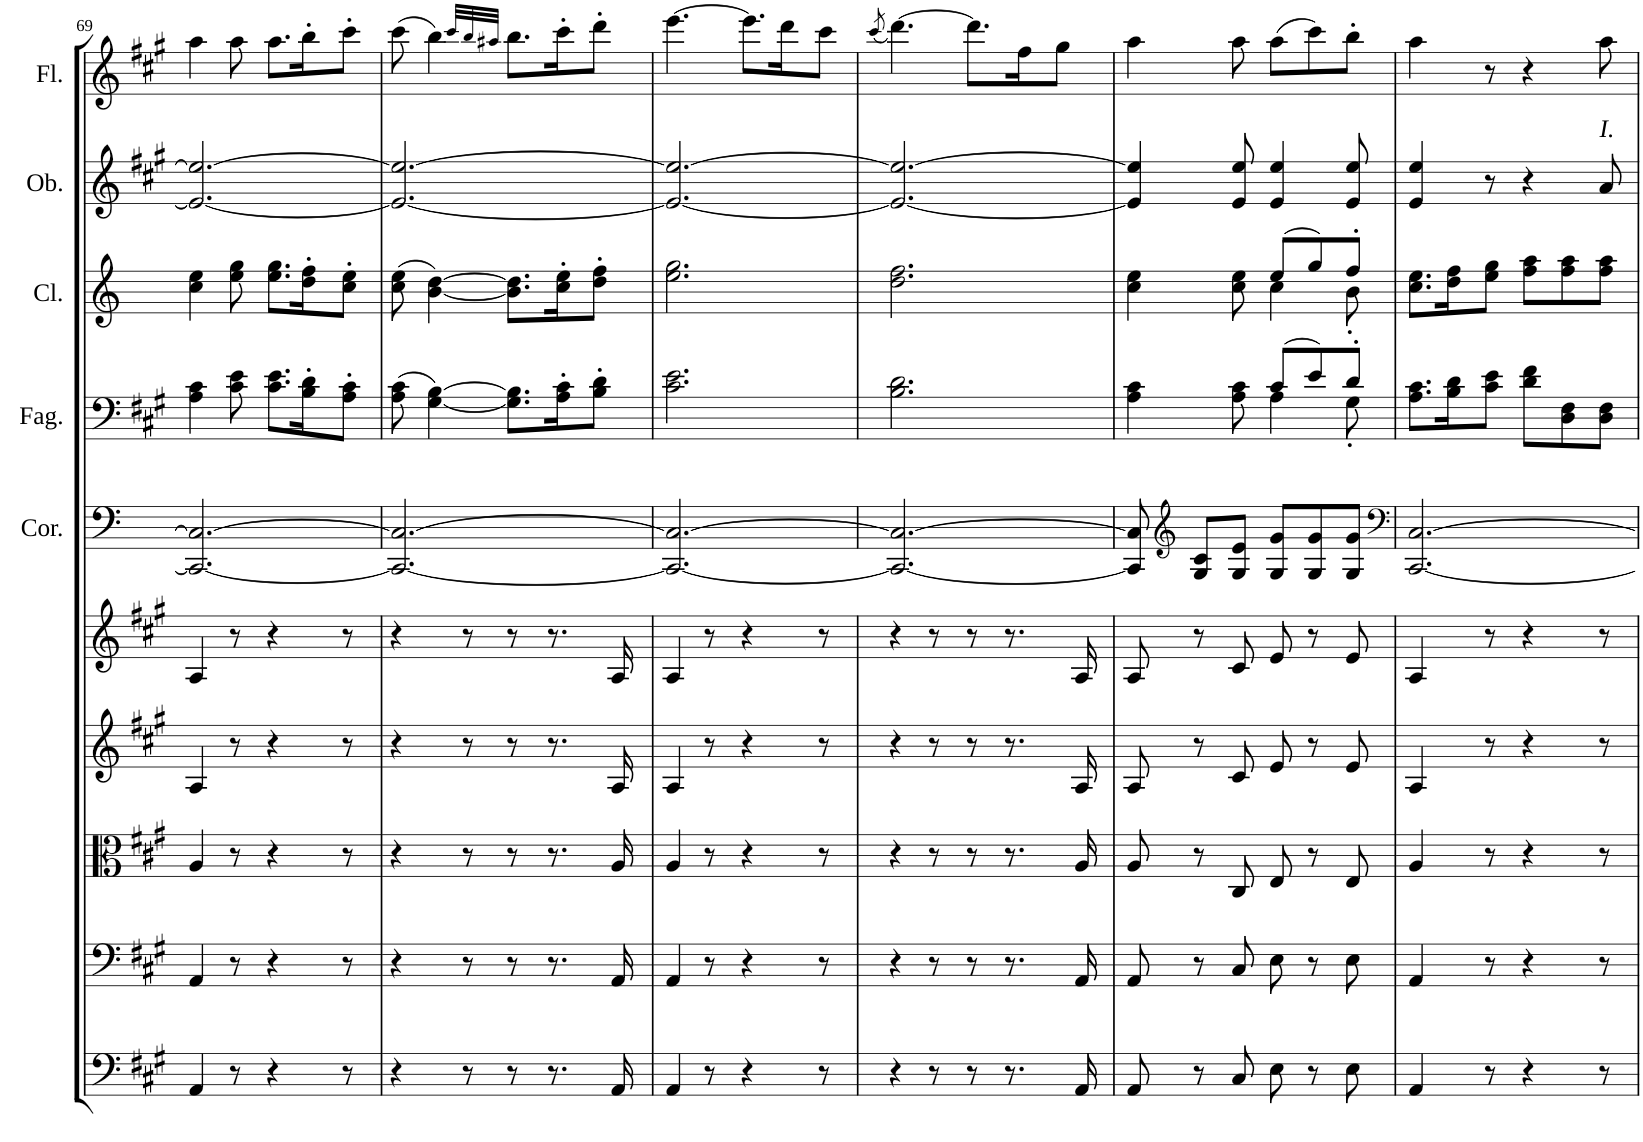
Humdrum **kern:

**kern	**kern	**kern	**kern	**kern	**kern	**kern	**kern	**kern	**kern
*part10	*part9	*part8	*part7	*part6	*part5	*part4	*part3	*part2	*part1
*staff10	*staff9	*staff8	*staff7	*staff6	*staff5	*staff4	*staff3	*staff2	*staff1
*I"Basso	*I"Violoncello	*I"Viola	*I"Violino II	*I"Violino I	*I"Corni in A	*I"Fagotti	*I"Clarinetti in A	*I"Oboi	*I"Flauti
*	*	*	*	*	*I'Cor.	*I'Fag.	*I'Cl.	*I'Ob.	*I'Fl.
!!LO:PB:g=z
*clefF4	*clefF4	*clefC3	*clefG2	*clefG2	*clefF4	*clefF4	*clefG2	*clefG2	*clefG2
*Trd7c12	*	*	*	*	*Trd2c3	*	*Trd2c3	*	*
*k[f#c#g#]	*k[f#c#g#]	*k[f#c#g#]	*k[f#c#g#]	*k[f#c#g#]	*k[]	*k[f#c#g#]	*k[]	*k[f#c#g#]	*k[f#c#g#]
*M6/8	*M6/8	*M6/8	*M6/8	*M6/8	*M6/8	*M6/8	*M6/8	*M6/8	*M6/8
=69	=69	=69	=69	=69	=69	=69	=69	=69	=69
4AA/	4AA/	4A/	4A/	4A/	2.CC/_ 2.C/_	4A\ 4c#\	4cc\ 4ee\	2.e/_ 2.ee/_	4aa\
8r	8r	8r	8r	8r	.	8c#\ 8e\	8ee\ 8gg\	.	8aa\
4r	4r	4r	4r	4r	.	8.c#\ 8.e\L	8.ee\ 8.gg\L	.	8.aa\L
.	.	.	.	.	.	16B\' 16d\'K	16dd\' 16ff\'K	.	16bb'\K
8r	8r	8r	8r	8r	.	8A\' 8c#\'J	8cc\' 8ee\'J	.	8ccc#'\J
=70	=70	=70	=70	=70	=70	=70	=70	=70	=70
4r	4r	4r	4r	4r	2.CC/_ 2.C/_	(8A\ 8c#\	(8cc\ 8ee\	2.e/_ 2.ee/_	(8ccc#\
.	.	.	.	.	.	[4G#\ [4B\)	[4b\ [4dd\)	.	4bb\)
8r	8r	8r	8r	8r	.	.	.	.	.
.	.	.	.	.	.	.	.	.	32qccc#/LLL
.	.	.	.	.	.	.	.	.	32qbb/
.	.	.	.	.	.	.	.	.	32qaa#X/JJJ
8r	8r	8r	8r	8r	.	8.G#\] 8.B\]L	8.b\] 8.dd\]L	.	8.bb\L
8.r	8.r	8.r	8.r	8.r	.	.	.	.	.
.	.	.	.	.	.	16A\' 16c#\'K	16cc\' 16ee\'K	.	16ccc#'\K
.	.	.	.	.	.	8B\' 8d\'J	8dd\' 8ff\'J	.	8ddd'\J
16AA/	16AA/	16A/	16A/	16A/	.	.	.	.	.
=71	=71	=71	=71	=71	=71	=71	=71	=71	=71
4AA/	4AA/	4A/	4A/	4A/	2.CC/_ 2.C/_	2.c#\ 2.e\	2.ee\ 2.gg\	2.e/_ 2.ee/_	[4.eee\
8r	8r	8r	8r	8r	.	.	.	.	.
4r	4r	4r	4r	4r	.	.	.	.	8.eee\L]
.	.	.	.	.	.	.	.	.	16ddd\K
8r	8r	8r	8r	8r	.	.	.	.	8ccc#\J
=72	=72	=72	=72	=72	=72	=72	=72	=72	=72
.	.	.	.	.	.	.	.	.	(8qccc#/
4r	4r	4r	4r	4r	2.CC/_ 2.C/_	2.B\ 2.d\	2.dd\ 2.ff\	2.e/_ 2.ee/_	[4.ddd\)
8r	8r	8r	8r	8r	.	.	.	.	.
8r	8r	8r	8r	8r	.	.	.	.	8.ddd\L]
8.r	8.r	8.r	8.r	8.r	.	.	.	.	.
.	.	.	.	.	.	.	.	.	16ff#\K
.	.	.	.	.	.	.	.	.	8gg#\J
16AA/	16AA/	16A/	16A/	16A/	.	.	.	.	.
=73	=73	=73	=73	=73	=73	=73	=73	=73	=73
*	*	*	*	*	*	*^	*^	*	*
8AA/	8AA/	8A/	8A/	8A/	8CC/] 8C/]	4A\ 4c#\	4.ryy	4cc\ 4ee\	4.ryy	4e/] 4ee/]	4aa\
*	*	*	*	*	*clefG2	*	*	*	*	*	*
8r	8r	8r	8r	8r	8G/ 8c/L	.	.	.	.	.	.
8C#/	8C#/	8C#/	8c#/	8c#/	8G/ 8e/J	8A\ 8c#\	.	8cc\ 8ee\	.	8e/ 8ee/	8aa\
8E\	8E\	8E/	8e/	8e/	8G/ 8g/L	(8c#/L	4A\	(8ee/L	4cc\	4e/ 4ee/	(8aa\L
8r	8r	8r	8r	8r	8G/ 8g/	8e/)	.	8gg/)	.	.	8ccc#\)
8E\	8E\	8E/	8e/	8e/	8G/ 8g/J	8d'/J	8G#'\	8ff'/J	8b'\	8e/ 8ee/	8bb'\J
*	*	*	*	*	*	*v	*v	*	*	*	*
*	*	*	*	*	*	*	*v	*v	*	*
=74	=74	=74	=74	=74	=74	=74	=74	=74	=74
*	*	*	*	*	*clefF4	*	*	*	*
4AA/	4AA/	4A/	4A/	4A/	[2.CC/ [2.C/	8.A\ 8.c#\L	8.cc\ 8.ee\L	4e/ 4ee/	4aa\
.	.	.	.	.	.	16B\ 16d\K	16dd\ 16ff\K	.	.
8r	8r	8r	8r	8r	.	8c#\ 8e\J	8ee\ 8gg\J	8r	8r
4r	4r	4r	4r	4r	.	8d\ 8f#\L	8ff\ 8aa\L	4r	4r
.	.	.	.	.	.	8D\ 8F#\	8ff\ 8aa\	.	.
!	!	!	!	!	!	!	!	!LO:TX:a:i:t=I.	!
8r	8r	8r	8r	8r	.	8D\ 8F#\J	8ff\ 8aa\J	8a/	8aa\
=	=	=	=	=	=	=	=	=	=
*-	*-	*-	*-	*-	*-	*-	*-	*-	*-
